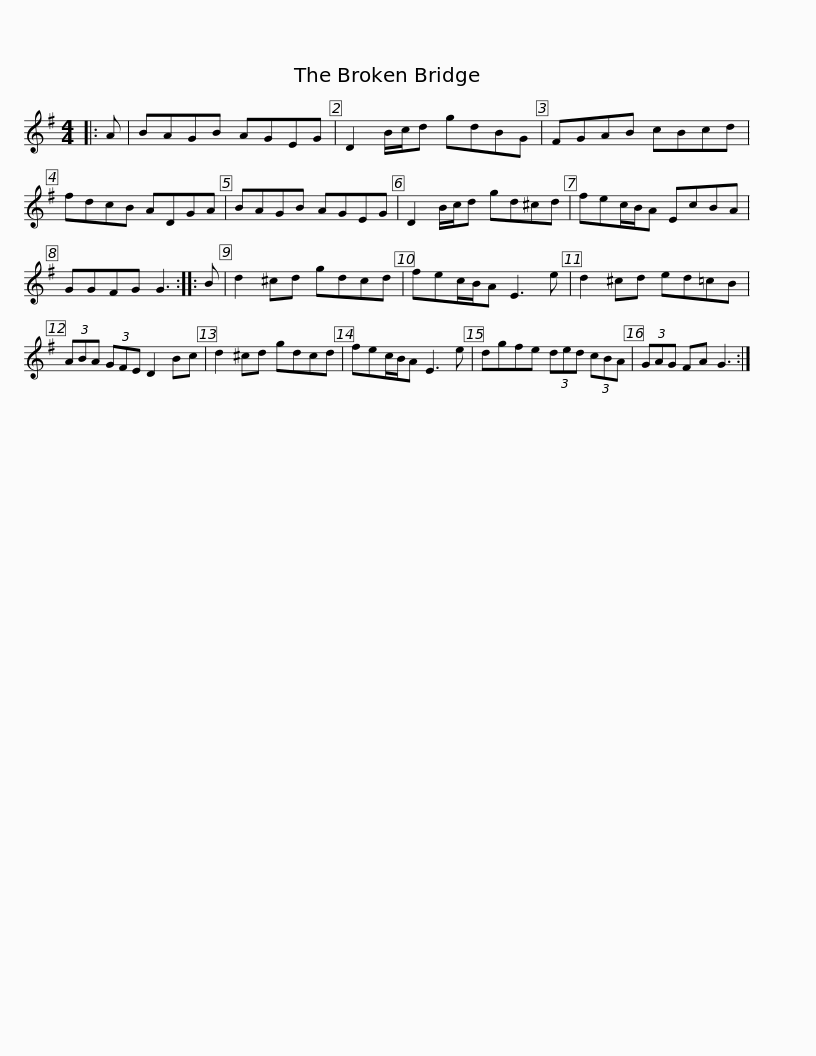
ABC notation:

X:1
L:1/8
M:4/4
I:linebreak $
K:G
V:1 treble
V:1
|: A | BAGB AGEG | D2 B/c/d gdBG | FGAB cBcd | fdcB ADGA | %5
 BAGB AGEG |$ D2 B/c/d gd^cd | fec/B/A EcBA | GGFG G3 :: B | %10
 d2 ^cd gdcd | fec/B/A E3 e |$ d2 ^cd ed=cB | (3ABA (3GFE D2 Bc | d2 ^cd gdcd | %15
 fec/B/A E3 e | dgfe (3ded (3cBA |$ (3GAG FA G3 :| %18
